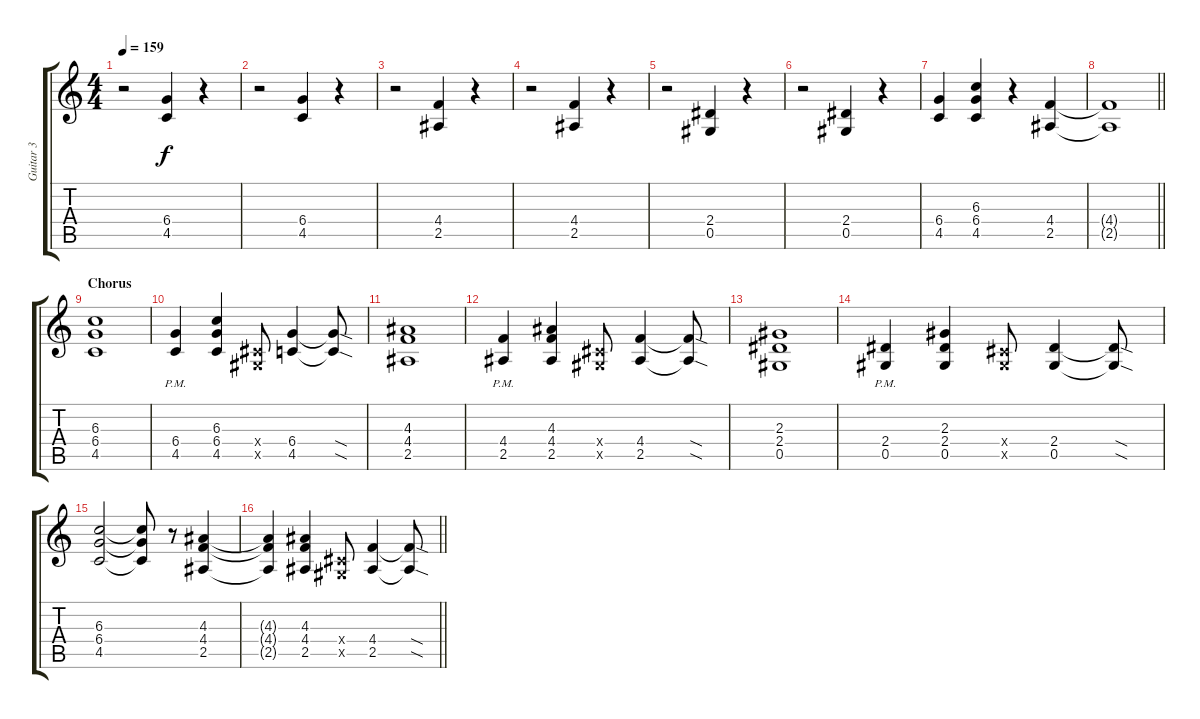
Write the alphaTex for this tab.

\track ("Guitar 3" "Guitar 3") {instrument distortionguitar}
\staff {score tabs}
\tuning (Eb4 Bb3 Gb3 Db3 Ab2 Eb2) {hide}
\ts (4 4)
\tempo 159
\clef g2
\ks c
r.2{dy f} (6.4 4.5).4 r.4 |
r.2 (6.4 4.5).4 r.4 |
r.2 (4.4 2.5).4 r.4 |
r.2 (4.4 2.5).4 r.4 |
r.2 (2.4 0.5).4 r.4 |
r.2 (2.4 0.5).4 r.4 |
(6.4 4.5).4 (6.3 6.4 4.5).4 r.4 (4.4 2.5).4 |
\barLineRight lightlight
(4.4{t} 2.5{t}).1 |
\section ("" "Chorus")
(6.3 6.4 4.5).1 |
(6.4{pm} 4.5{pm}).4 (6.3 6.4 4.5).4 (0.4{x} 0.5{x}).8 (6.4 4.5).4 (6.4{sod t} 4.5{sod t}).8 |
(4.3 4.4 2.5).1 |
(4.4{pm} 2.5{pm}).4 (4.3 4.4 2.5).4 (0.4{x} 0.5{x}).8 (4.4 2.5).4 (4.4{sod t} 2.5{sod t}).8 |
(2.3 2.4 0.5).1 |
(2.4{pm} 0.5{pm}).4 (2.3 2.4 0.5).4 (0.4{x} 0.5{x}).8 (2.4 0.5).4 (2.4{sod t} 0.5{sod t}).8 |
(6.3 6.4 4.5).2 (6.3{t} 6.4{t} 4.5{t}).8 r.8 (4.3 4.4 2.5).4 |
\barLineRight lightlight
(4.3{t} 4.4{t} 2.5{t}).4 (4.3 4.4 2.5).4 (0.4{x} 0.5{x}).8 (4.4 2.5).4 (4.4{sod t} 2.5{sod t}).8
